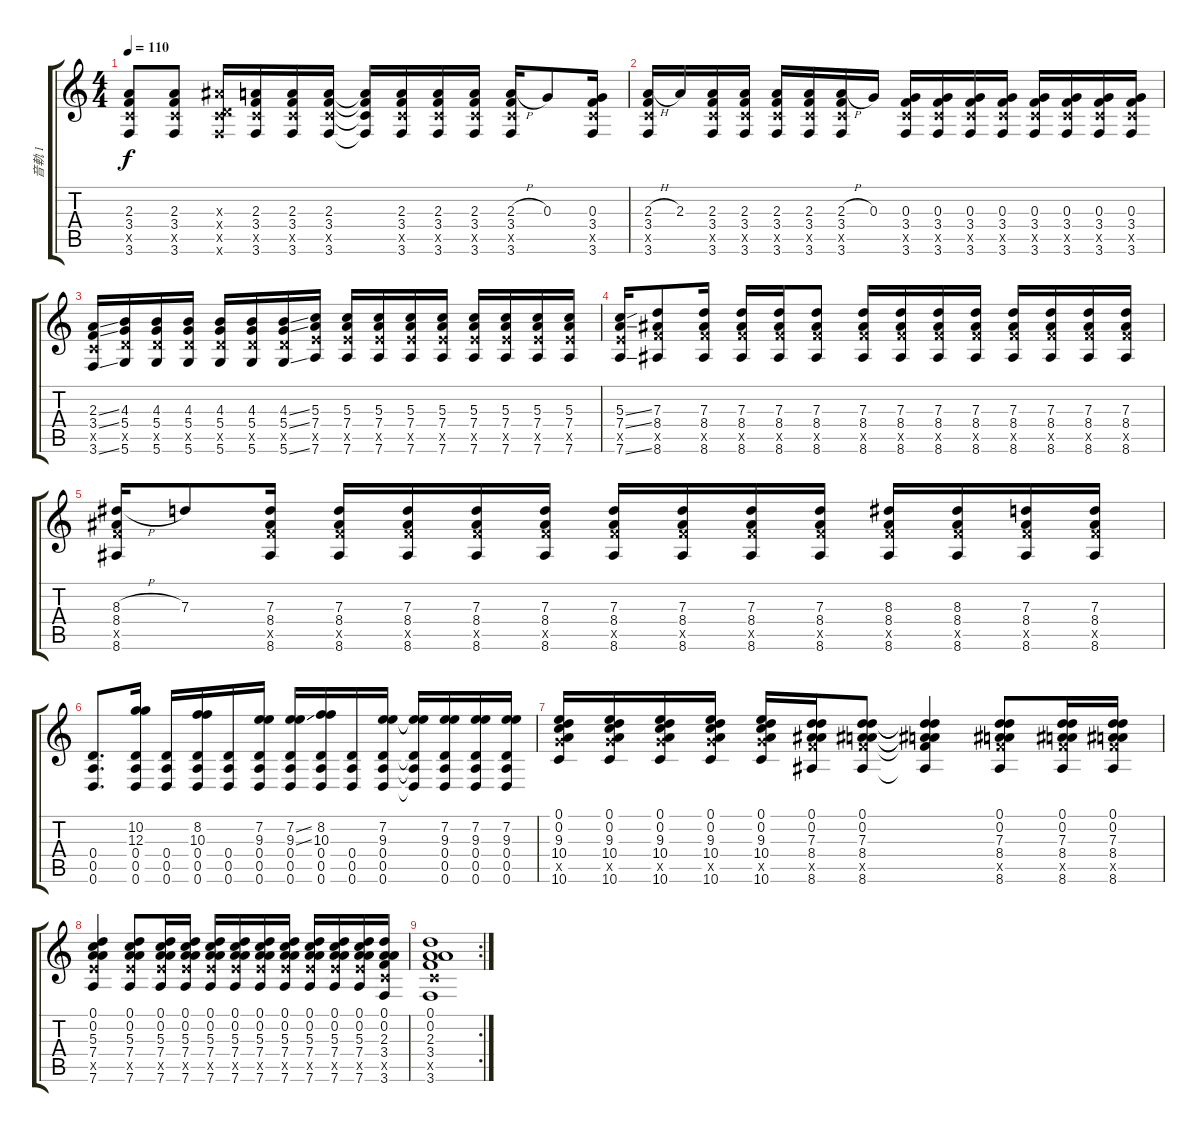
\track ("音軌 1" "音軌 1") {instrument acousticguitarsteel}
\staff {score tabs}
\tuning (D4 A3 G3 D3 A2 D2) {hide}
\ts (4 4)
\tempo 110
\clef g2
\ks c
(2.3 3.4 3.5{x} 3.6).8{dy f} (2.3 3.4 3.5{x} 3.6).8 (3.3{x} 0.4{x} 3.5{x} 3.6{x}).16 (2.3 3.4 3.5{x} 3.6).16 (2.3 3.4 3.5{x} 3.6).16 (2.3 3.4 3.5{x} 3.6).16 (2.3{t} 3.4{t} 3.5{t} 3.6{t}).16 (2.3 3.4 3.5{x} 3.6).16 (2.3 3.4 3.5{x} 3.6).16 (2.3 3.4 3.5{x} 3.6).16 (2.3{h} 3.4 3.5{x} 3.6).16 0.3.8 (0.3 3.4 3.5{x} 3.6).16 |
(2.3{h} 3.4 3.5{x} 3.6).16 2.3.16 (2.3 3.4 3.5{x} 3.6).16 (2.3 3.4 3.5{x} 3.6).16 (2.3 3.4 3.5{x} 3.6).16 (2.3 3.4 3.5{x} 3.6).16 (2.3{h} 3.4 3.5{x} 3.6).16 0.3.16 (0.3 3.4 3.5{x} 3.6).16 (0.3 3.4 3.5{x} 3.6).16 (0.3 3.4 3.5{x} 3.6).16 (0.3 3.4 3.5{x} 3.6).16 (0.3 3.4 3.5{x} 3.6).16 (0.3 3.4 3.5{x} 3.6).16 (0.3 3.4 3.5{x} 3.6).16 (0.3 3.4 3.5{x} 3.6).16 |
(2.3{ss} 3.4{ss} 3.5{x} 3.6{ss}).16 (4.3 5.4 5.5{x} 5.6).16 (4.3 5.4 5.5{x} 5.6).16 (4.3 5.4 5.5{x} 5.6).16 (4.3 5.4 5.5{x} 5.6).16 (4.3 5.4 5.5{x} 5.6).16 (4.3{ss} 5.4{ss} 5.5{x} 5.6{ss}).16 (5.3 7.4 7.5{x} 7.6).16 (5.3 7.4 7.5{x} 7.6).16 (5.3 7.4 7.5{x} 7.6).16 (5.3 7.4 7.5{x} 7.6).16 (5.3 7.4 7.5{x} 7.6).16 (5.3 7.4 7.5{x} 7.6).16 (5.3 7.4 7.5{x} 7.6).16 (5.3 7.4 7.5{x} 7.6).16 (5.3 7.4 7.5{x} 7.6).16 |
(5.3{ss} 7.4{ss} 7.5{x} 7.6{ss}).16 (7.3 8.4 8.5{x} 8.6).8 (7.3 8.4 8.5{x} 8.6).16 (7.3 8.4 8.5{x} 8.6).16 (7.3 8.4 8.5{x} 8.6).16 (7.3 8.4 8.5{x} 8.6).8 (7.3 8.4 8.5{x} 8.6).16 (7.3 8.4 8.5{x} 8.6).16 (7.3 8.4 8.5{x} 8.6).16 (7.3 8.4 8.5{x} 8.6).16 (7.3 8.4 8.5{x} 8.6).16 (7.3 8.4 8.5{x} 8.6).16 (7.3 8.4 8.5{x} 8.6).16 (7.3 8.4 8.5{x} 8.6).16 |
(8.3{h} 8.4 8.5{x} 8.6).16 7.3.8 (7.3 8.4 8.5{x} 8.6).16 (7.3 8.4 8.5{x} 8.6).16 (7.3 8.4 8.5{x} 8.6).16 (7.3 8.4 8.5{x} 8.6).16 (7.3 8.4 8.5{x} 8.6).16 (7.3 8.4 8.5{x} 8.6).16 (7.3 8.4 8.5{x} 8.6).16 (7.3 8.4 8.5{x} 8.6).16 (7.3 8.4 8.5{x} 8.6).16 (8.3 8.4 8.5{x} 8.6).16 (8.3 8.4 8.5{x} 8.6).16 (7.3 8.4 8.5{x} 8.6).16 (7.3 8.4 8.5{x} 8.6).16 |
(0.4 0.5 0.6).8{d} (10.2 12.3 0.4 0.5 0.6).16 (0.4 0.5 0.6).16 (8.2 10.3 0.4 0.5 0.6).16 (0.4 0.5 0.6).16 (7.2 9.3 0.4 0.5 0.6).16 (7.2{ss} 9.3{ss} 0.4 0.5 0.6).16 (8.2 10.3 0.4 0.5 0.6).16 (0.4 0.5 0.6).16 (7.2 9.3 0.4 0.5 0.6).16 (7.2{t} 9.3{t} 0.4{t} 0.5{t} 0.6{t}).16 (7.2 9.3 0.4 0.5 0.6).16 (7.2 9.3 0.4 0.5 0.6).16 (7.2 9.3 0.4 0.5 0.6).16 |
(0.1 0.2 9.3 10.4 10.5{x} 10.6).16 (0.1 0.2 9.3 10.4 10.5{x} 10.6).16 (0.1 0.2 9.3 10.4 10.5{x} 10.6).16 (0.1 0.2 9.3 10.4 10.5{x} 10.6).16 (0.1 0.2 9.3 10.4 10.5{x} 10.6).16 (0.1 0.2 7.3 8.4 8.5{x} 8.6).16 (0.1 0.2 7.3 8.4 8.5{x} 8.6).8 (0.1{t} 0.2{t} 7.3{t} 8.4{t} 8.5{t} 8.6{t}).4 (0.1 0.2 7.3 8.4 8.5{x} 8.6).8 (0.1 0.2 7.3 8.4 8.5{x} 8.6).16 (0.1 0.2 7.3 8.4 8.5{x} 8.6).16 |
(0.1 0.2 5.3 7.4 7.5{x} 7.6).4 (0.1 0.2 5.3 7.4 7.5{x} 7.6).8 (0.1 0.2 5.3 7.4 7.5{x} 7.6).16 (0.1 0.2 5.3 7.4 7.5{x} 7.6).16 (0.1 0.2 5.3 7.4 7.5{x} 7.6).16 (0.1 0.2 5.3 7.4 7.5{x} 7.6).16 (0.1 0.2 5.3 7.4 7.5{x} 7.6).16 (0.1 0.2 5.3 7.4 7.5{x} 7.6).16 (0.1 0.2 5.3 7.4 7.5{x} 7.6).16 (0.1 0.2 5.3 7.4 7.5{x} 7.6).16 (0.1 0.2 5.3 7.4 7.5{x} 7.6).16 (0.1 0.2 2.3 3.4 3.5{x} 3.6).16 |
\rc 2
(0.1 0.2 2.3 3.4 3.5{x} 3.6).1
